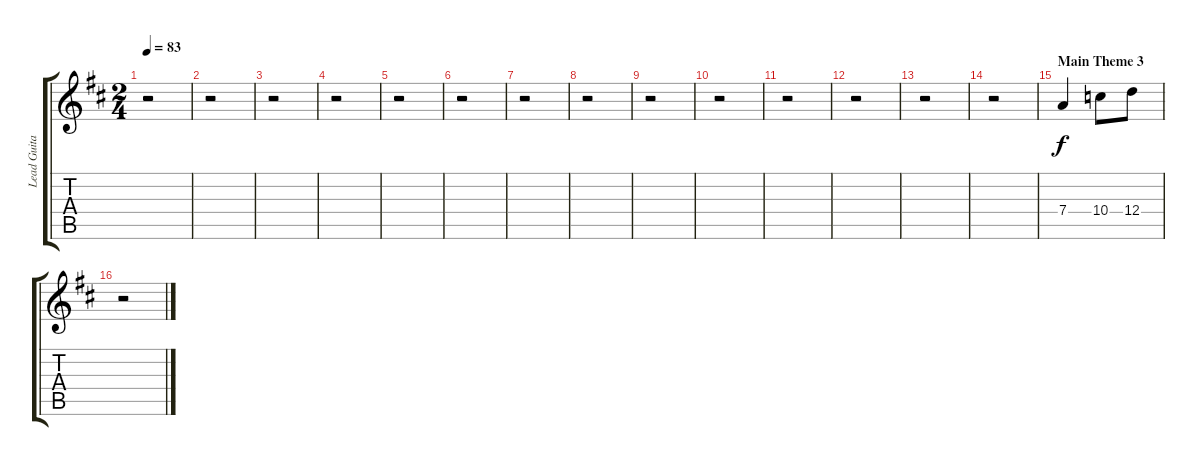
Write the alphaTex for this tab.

\track ("Lead Guitar" "Lead Guita") {instrument overdrivenguitar}
\staff {score tabs}
\tuning (E4 B3 G3 D3 A2 E2) {hide}
\ts (2 4)
\tempo 83
\clef g2
\ks d
r.2{dy f} |
r.2 |
r.2 |
r.2 |
r.2 |
r.2 |
r.2 |
r.2 |
r.2 |
r.2 |
r.2 |
r.2 |
r.2 |
r.2 |
\section ("" "Main Theme 3")
7.4.4 10.4.8 12.4.8 |
r.2
